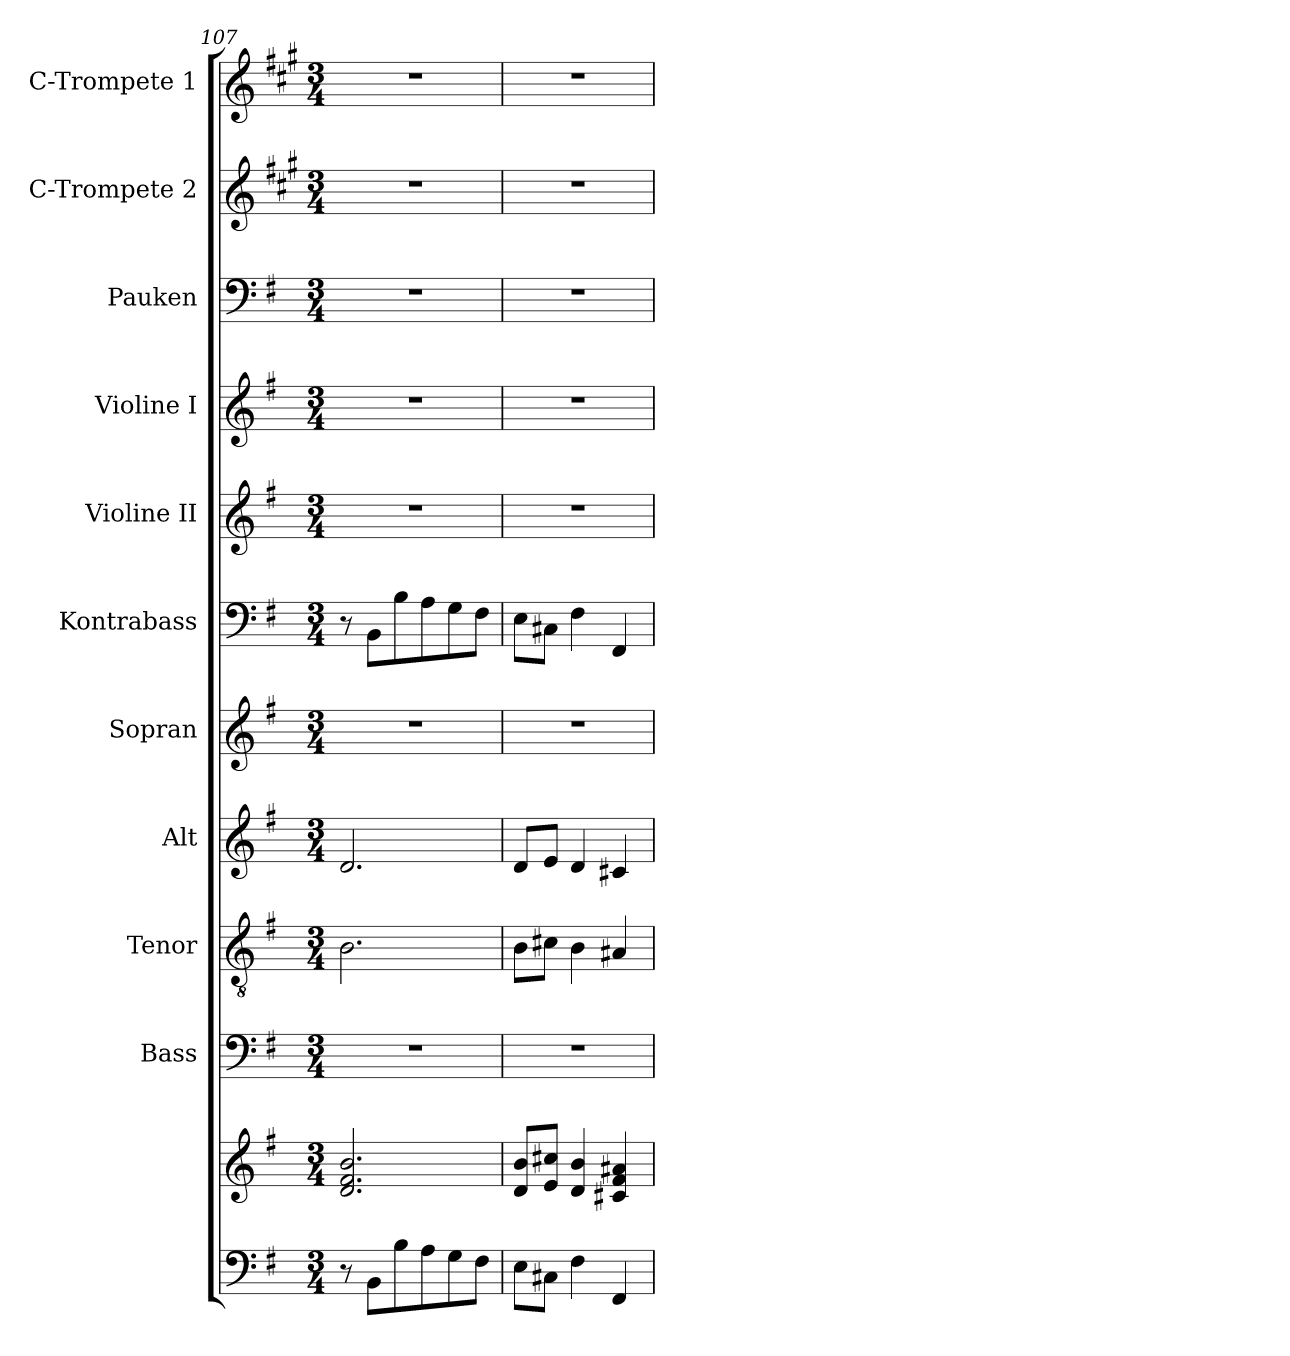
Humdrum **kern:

**kern	**kern	**kern	**kern	**kern	**kern	**kern	**kern	**kern	**kern	**kern	**kern
*part11	*part11	*part10	*part9	*part8	*part7	*part6	*part5	*part4	*part3	*part2	*part1
*staff12	*staff11	*staff10	*staff9	*staff8	*staff7	*staff6	*staff5	*staff4	*staff3	*staff2	*staff1
*	*	*I"Bass	*I"Tenor	*I"Alt	*I"Sopran	*I"Kontrabass	*I"Violine II	*I"Violine I	*I"Pauken	*I"C-Trompete 2	*I"C-Trompete 1
*	*	*I'B.	*I'T.	*I'A.	*I'S.	*I'Kb.	*I'Vl. II	*I'Vl. I	*I'Pk.	*I'C Trp. 2	*I'C Trp. 1
*clefF4	*clefG2	*clefF4	*clefGv2	*clefG2	*clefG2	*clefF4	*clefG2	*clefG2	*clefF4	*clefG2	*clefG2
*	*	*	*	*	*	*ITrd7c12	*	*	*	*ITrd1c2	*ITrd1c2
*k[f#]	*k[f#]	*k[f#]	*k[f#]	*k[f#]	*k[f#]	*k[f#]	*k[f#]	*k[f#]	*k[f#]	*k[f#]	*k[f#]
*G:	*G:	*G:	*G:	*G:	*G:	*G:	*G:	*G:	*G:	*G:	*G:
*M3/4	*M3/4	*M3/4	*M3/4	*M3/4	*M3/4	*M3/4	*M3/4	*M3/4	*M3/4	*M3/4	*M3/4
=107	=107	=107	=107	=107	=107	=107	=107	=107	=107	=107	=107
8r	2.d/ 2.f#/ 2.b/	2.r	2.B\	2.d/	2.r	8r	2.r	2.r	2.r	2.r	2.r
8BB\L	.	.	.	.	.	8BBB\L	.	.	.	.	.
8B\	.	.	.	.	.	8BB\	.	.	.	.	.
8A\	.	.	.	.	.	8AA\	.	.	.	.	.
8G\	.	.	.	.	.	8GG\	.	.	.	.	.
8F#\J	.	.	.	.	.	8FF#\J	.	.	.	.	.
!!LO:PB:g=z
=108	=108	=108	=108	=108	=108	=108	=108	=108	=108	=108	=108
8E\L	8d/ 8b/L	2.r	8B\L	8d/L	2.r	8EE\L	2.r	2.r	2.r	2.r	2.r
8C#X\J	8e/ 8cc#X/J	.	8c#X\J	8e/J	.	8CC#X\J	.	.	.	.	.
4F#\	4d/ 4b/	.	4B\	4d/	.	4FF#\	.	.	.	.	.
4FF#/	4c#X/ 4f#/ 4a#X/	.	4A#X/	4c#X/	.	4FFF#/	.	.	.	.	.
=	=	=	=	=	=	=	=	=	=	=	=
*-	*-	*-	*-	*-	*-	*-	*-	*-	*-	*-	*-
